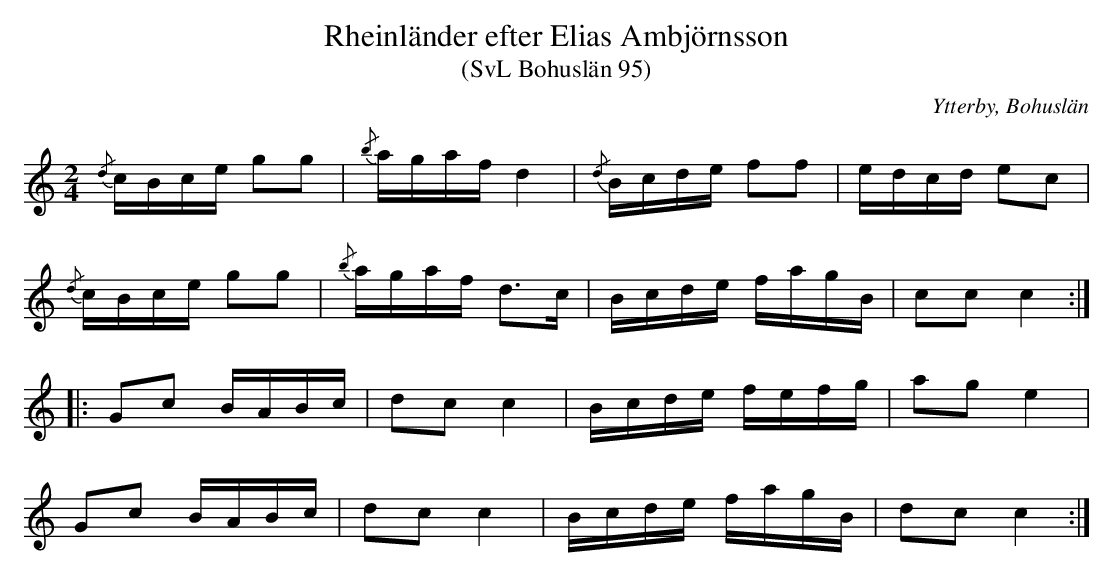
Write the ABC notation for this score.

X:1
T:Rheinländer efter Elias Ambjörnsson
T:(SvL Bohuslän 95)
O:Ytterby, Bohuslän
M:2/4
L:1/16
K:C
{/d}cBce g2g2|{/b}agaf d4|{/d}Bcde f2f2|edcd e2c2|
{/d}cBce g2g2|{/b}agaf d3c|Bcde fagB|c2c2c4:|
|:G2c2 BABc|d2c2 c4|Bcde fefg|a2g2 e4|
G2c2 BABc|d2c2 c4|Bcde fagB|d2c2c4:|
